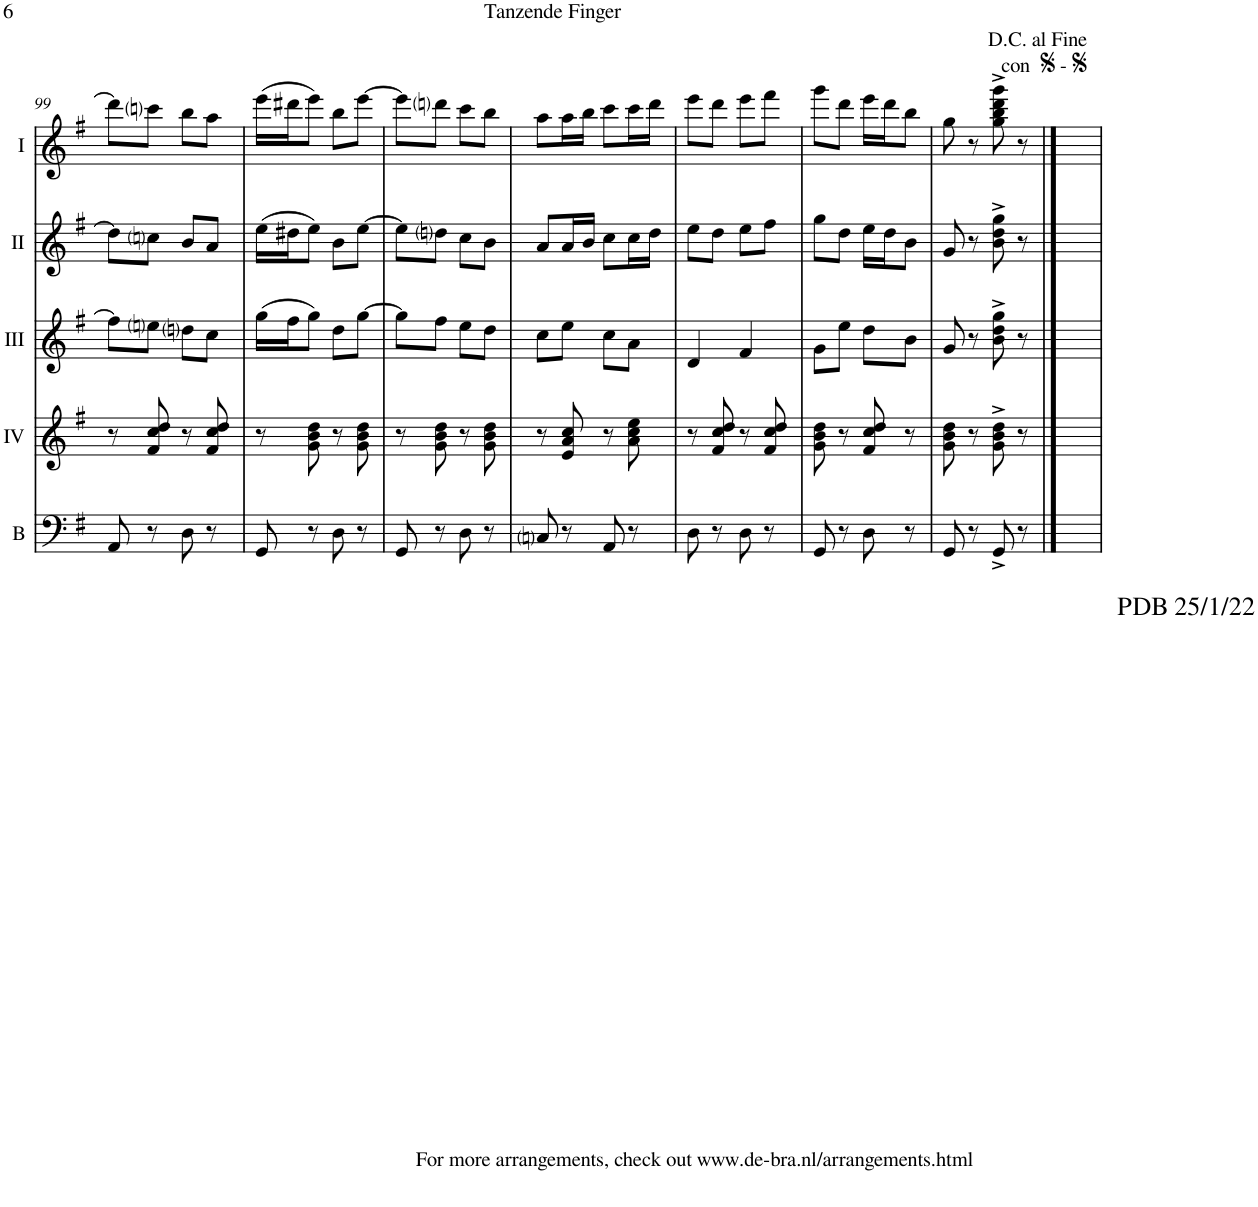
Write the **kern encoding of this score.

**kern	**kern	**kern	**kern	**kern
*part5	*part4	*part3	*part2	*part1
*staff5	*staff4	*staff3	*staff2	*staff1
*I"Bass	*I"Acc. 4	*I"Acc. 3	*I"Acc. 2	*I"Acc. 1
*I'B	*	*	*	*
!!LO:PB:g=z
*clefF4	*clefG2	*clefG2	*clefG2	*clefG2
*Trd7c12	*Trd7c12	*Trd7c12	*	*
*k[f#]	*k[f#]	*k[f#]	*k[f#]	*k[f#]
*M2/4	*M2/4	*M2/4	*M2/4	*M2/4
=99	=99	=99	=99	=99
8AA/	8r	8ff#\L]	8dd\L]	8ddd\L]
8r	8f#/ 8cc/ 8dd/	8eeni\J	8ccni\J	8cccni\J
8D\	8r	8ddni\L	8b/L	8bb\L
8r	8f#/ 8cc/ 8dd/	8cc\J	8a/J	8aa\J
=100	=100	=100	=100	=100
8GG/	8r	(16gg\LL	(16ee\LL	(16eee\LL
.	.	16ff#\J	16dd#X\J	16ddd#X\J
8r	8g\ 8b\ 8dd\	8gg\J)	8ee\J)	8eee\J)
8D\	8r	8dd\L	8b\L	8bb\L
8r	8g\ 8b\ 8dd\	[8gg\J	[8ee\J	[8eee\J
=101	=101	=101	=101	=101
8GG/	8r	8gg\L]	8ee\L]	8eee\L]
8r	8g\ 8b\ 8dd\	8ff#\J	8ddni\J	8dddni\J
8D\	8r	8ee\L	8cc\L	8ccc\L
8r	8g\ 8b\ 8dd\	8dd\J	8b\J	8bb\J
=102	=102	=102	=102	=102
8Cni/	8r	8cc\L	8a/L	8aa\L
8r	8e/ 8a/ 8cc/	8ee\J	16a/L	16aa\L
.	.	.	16b/JJ	16bb\JJ
8AA/	8r	8cc\L	8cc\L	8ccc\L
8r	8a\ 8cc\ 8ee\	8a\J	16cc\L	16ccc\L
.	.	.	16dd\JJ	16ddd\JJ
=103	=103	=103	=103	=103
8D\	8r	4d/	8ee\L	8eee\L
8r	8f#/ 8cc/ 8dd/	.	8dd\J	8ddd\J
8D\	8r	4f#/	8ee\L	8eee\L
8r	8f#/ 8cc/ 8dd/	.	8ff#\J	8fff#\J
=104	=104	=104	=104	=104
8GG/	8g\ 8b\ 8dd\	8g\L	8gg\L	8ggg\L
8r	8r	8ee\J	8dd\J	8ddd\J
8D\	8f#/ 8cc/ 8dd/	8dd\L	16ee\LL	16eee\LL
.	.	.	16dd\J	16ddd\J
8r	8r	8b\J	8b\J	8bb\J
=105	=105	=105	=105	=105
!	!	!	!	!LO:TX:b:t=For more arrangements, check out www.de-bra.nl/arrangements.html
!	!	!	!	!LO:TX:b:t=PDB 25/1/22
8GG/	8g\ 8b\ 8dd\	8g/	8g/	8gg\
8r	8r	8r	8r	8r
8GG^/	8g\^ 8b\^ 8dd\^	8b\^ 8dd\^ 8gg\^	8b\^ 8dd\^ 8gg\^	8gg\^ 8bb\^ 8ddd\^ 8ggg\^
8r	8r	8r	8r	8r
==106	==106	==106	==106	==106
2ryy	2ryy	2ryy	2ryy	2ryy
!	!	!	!	!LO:TX:a:t=D.C. al Fine\ncon  <font size="12"/><font face="ScoreText"/><font size="11"/><font face="FreeSerif"/> - <font size="12"/><font face="ScoreText"/>
=	=	=	=	=
*-	*-	*-	*-	*-
